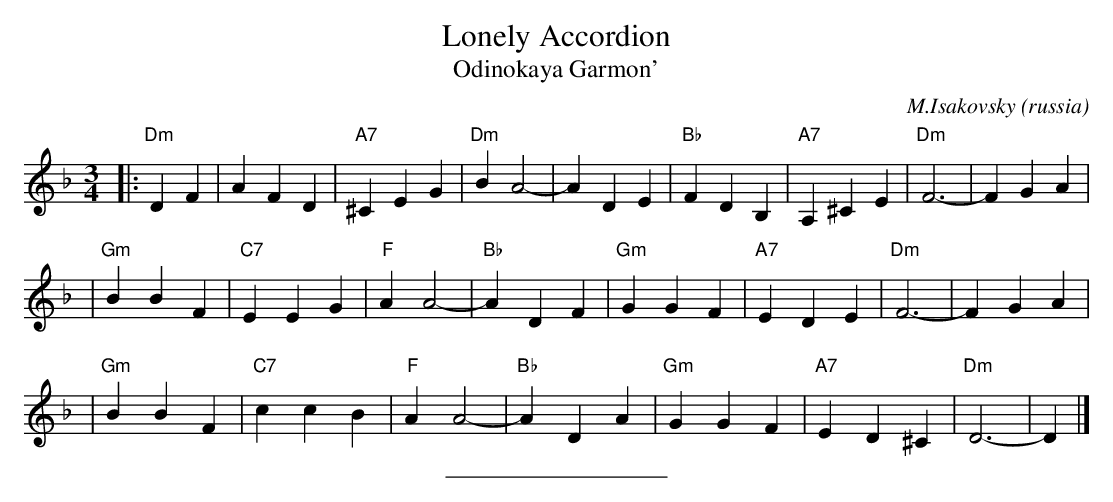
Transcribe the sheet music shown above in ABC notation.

X:1
T: Lonely Accordion
T: Odinokaya Garmon'
O:russia
C: M.Isakovsky
M: 3/4
L: 1/4
K: Dm
|: "Dm"DF | AFD | "A7"^CEG | "Dm"BA2- \
| ADE | "Bb"FDB, | "A7"A,^CE | "Dm"F3- | FGA |
| "Gm"BBF | "C7"EEG | "F"AA2- | "Bb"ADF \
| "Gm"GGF | "A7"EDE | "Dm"F3- | FGA |
| "Gm"BBF | "C7"ccB | "F"AA2- | "Bb"ADA \
| "Gm"GGF | "A7"ED^C | "Dm"D3- | D |]
